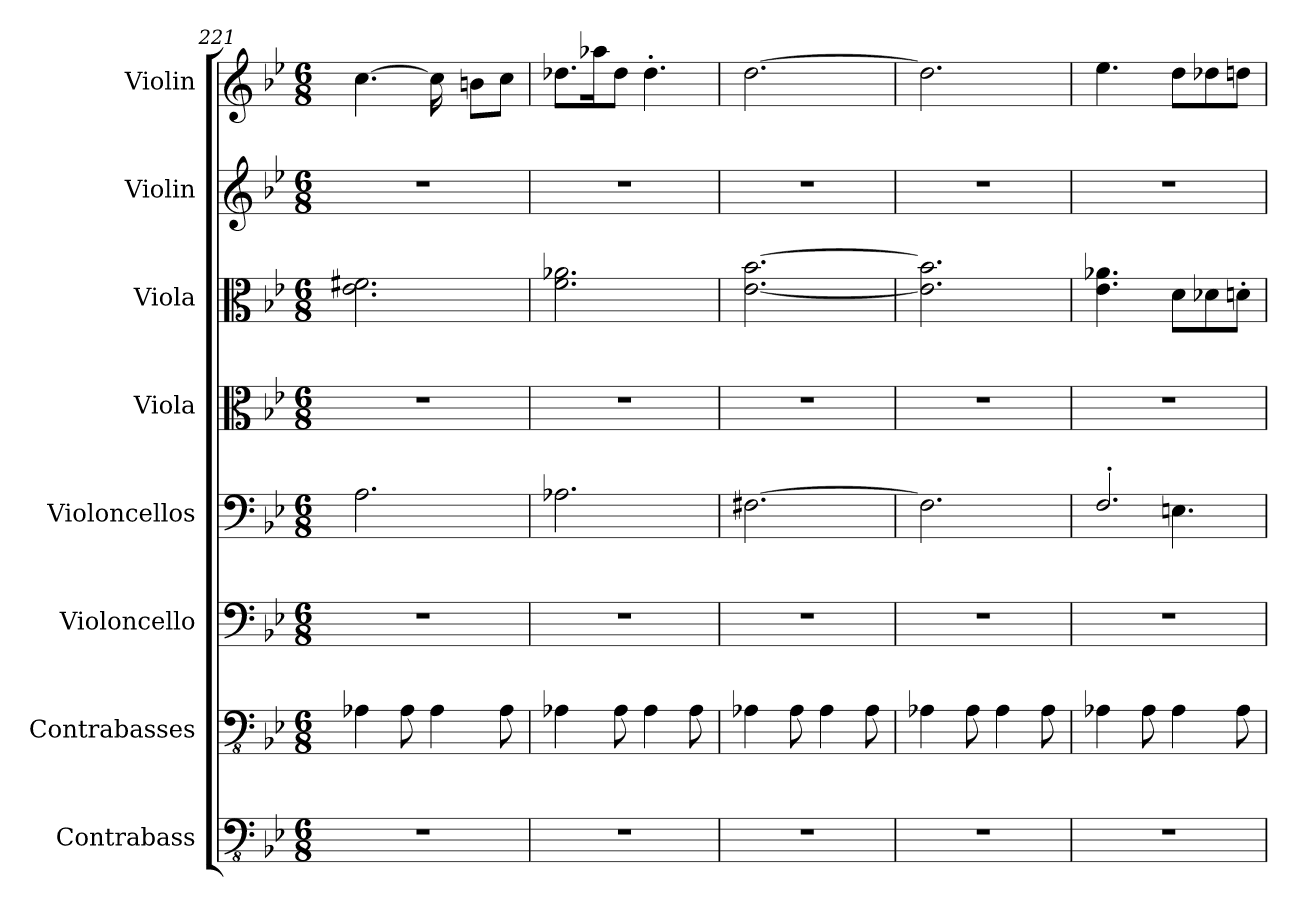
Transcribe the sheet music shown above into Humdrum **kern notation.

**kern	**kern	**kern	**kern	**kern	**kern	**kern	**kern
*part8	*part7	*part6	*part5	*part4	*part3	*part2	*part1
*staff8	*staff7	*staff6	*staff5	*staff4	*staff3	*staff2	*staff1
*I"Contrabass	*I"Contrabasses	*I"Violoncello	*I"Violoncellos	*I"Viola	*I"Viola	*I"Violin	*I"Violin
*I'Cb.	*I'Cbs.	*I'Vc.	*I'Vcs.	*I'Vla.	*I'Vla.	*I'Vln.	*I'Vln.
*clefFv4	*clefFv4	*clefF4	*clefF4	*clefC3	*clefC3	*clefG2	*clefG2
*ITrd7c12	*	*	*	*	*	*	*
*k[b-e-]	*k[b-e-]	*k[b-e-]	*k[b-e-]	*k[b-e-]	*k[b-e-]	*k[b-e-]	*k[b-e-]
*M6/8	*M6/8	*M6/8	*M6/8	*M6/8	*M6/8	*M6/8	*M6/8
=221	=221	=221	=221	=221	=221	=221	=221
2.r	4AA-X\	2.r	2.A\	2.r	2.e-\ 2.f#X\	2.r	[4.cc\
.	8AA-\	.	.	.	.	.	.
.	4AA-\	.	.	.	.	.	16cc\]
.	.	.	.	.	.	.	16ryy
.	.	.	.	.	.	.	8bn\L
.	8AA-\	.	.	.	.	.	8cc\J
=222	=222	=222	=222	=222	=222	=222	=222
2.r	4AA-X\	2.r	2.A-X\	2.r	2.f\ 2.a-X\	2.r	8.dd-X\L
.	.	.	.	.	.	.	16aa-X\K
.	8AA-\	.	.	.	.	.	8dd-\J
.	4AA-\	.	.	.	.	.	4.dd-'\
.	8AA-\	.	.	.	.	.	.
=223	=223	=223	=223	=223	=223	=223	=223
2.r	4AA-X\	2.r	[2.F#X\	2.r	[2.e-\ [2.b-\	2.r	[2.dd\
.	8AA-\	.	.	.	.	.	.
.	4AA-\	.	.	.	.	.	.
.	8AA-\	.	.	.	.	.	.
=224	=224	=224	=224	=224	=224	=224	=224
2.r	4AA-X\	2.r	2.F#\]	2.r	2.e-\] 2.b-\]	2.r	2.dd\]
.	8AA-\	.	.	.	.	.	.
.	4AA-\	.	.	.	.	.	.
.	8AA-\	.	.	.	.	.	.
=225	=225	=225	=225	=225	=225	=225	=225
*	*	*	*^	*	*	*	*
2.r	4AA-X\	2.r	2.F'/	4.ryy	2.r	4.e-\ 4.a-X\	2.r	4.ee-\
.	8AA-\	.	.	.	.	.	.	.
.	4AA-\	.	.	4.En\	.	8d\L	.	8dd\L
.	.	.	.	.	.	8d-X\	.	8dd-X\
.	8AA-\	.	.	.	.	8dn'\J	.	8ddn\J
*	*	*	*v	*v	*	*	*	*
=	=	=	=	=	=	=	=
*-	*-	*-	*-	*-	*-	*-	*-
